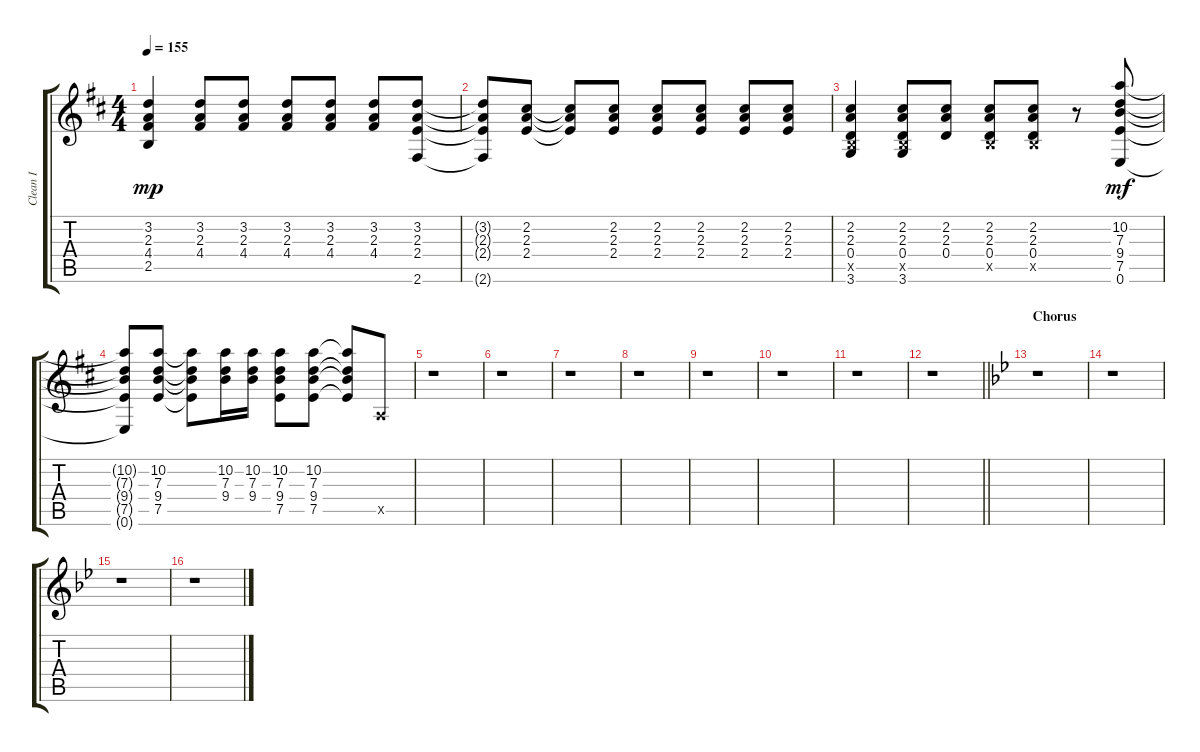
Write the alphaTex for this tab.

\track ("Clean I" "Clean I") {instrument acousticguitarnylon}
\staff {score tabs}
\tuning (E4 B3 G3 D3 A2 E2) {hide}
\ts (4 4)
\tempo 155
\clef g2
\ks d
(3.2 2.3 4.4 2.5).4{dy mp} (3.2 2.3 4.4).8 (3.2 2.3 4.4).8 (3.2 2.3 4.4).8 (3.2 2.3 4.4).8 (3.2 2.3 4.4).8 (3.2 2.3 2.4 2.6).8 |
(3.2{t} 2.3{t} 2.4{t} 2.6{t}).8 (2.2 2.3 2.4).8 (2.2{t} 2.3{t} 2.4{t}).8 (2.2 2.3 2.4).8 (2.2 2.3 2.4).8 (2.2 2.3 2.4).8 (2.2 2.3 2.4).8 (2.2 2.3 2.4).8 |
(2.2 2.3 0.4 2.5{x} 3.6).4 (2.2 2.3 0.4 2.5{x} 3.6).8 (2.2 2.3 0.4).8 (2.2 2.3 0.4 2.5{x}).8 (2.2 2.3 0.4 2.5{x}).8 r.8 (10.2 7.3 9.4 7.5 0.6).8{dy mf} |
(10.2{t} 7.3{t} 9.4{t} 7.5{t} 0.6{t}).8 (10.2 7.3 9.4 7.5).8 (10.2{t} 7.3{t} 9.4{t} 7.5{t}).8 (10.2 7.3 9.4).16 (10.2 7.3 9.4).16 (10.2 7.3 9.4 7.5).8 (10.2 7.3 9.4 7.5).8 (10.2{t} 7.3{t} 9.4{t} 7.5{t}).8 0.5{x}.8 |
r.1 |
r.1 |
r.1 |
r.1 |
r.1 |
r.1 |
r.1 |
\barLineRight lightlight
r.1 |
\section ("" "Chorus")
\ks bb
r.1 |
r.1 |
r.1 |
r.1
